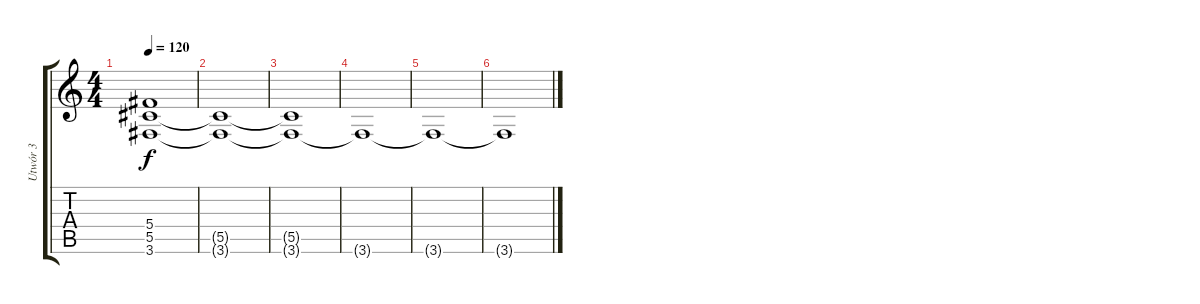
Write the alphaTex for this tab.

\track ("Utwór 3" "Utwór 3") {instrument overdrivenguitar}
\staff {score tabs}
\tuning (Eb4 Bb3 Gb3 Db3 Ab2 Eb2) {hide}
\ts (4 4)
\tempo 120
\clef g2
\ks c
(5.4{t} 5.5{t} 3.6{t}).1{dy f} |
(5.5{t} 3.6{t}).1 |
(5.5{t} 3.6{t}).1 |
3.6{t}.1 |
3.6{t}.1 |
3.6{t}.1
